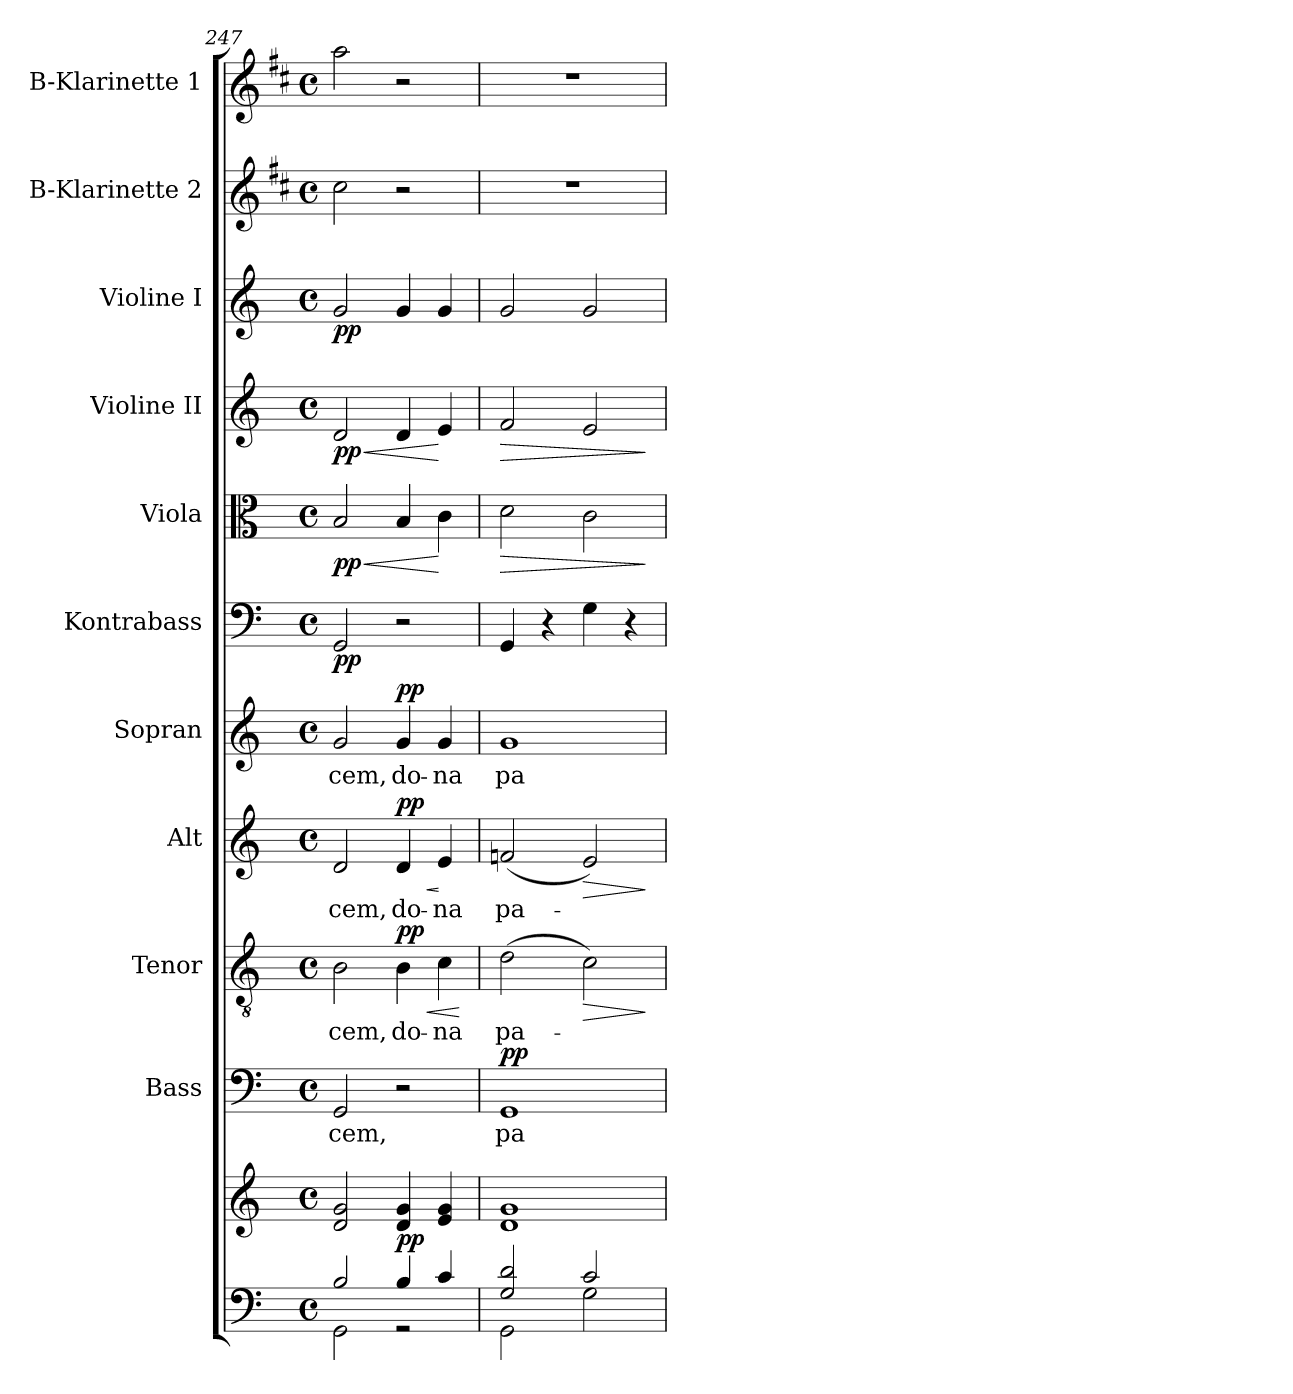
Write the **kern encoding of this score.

**kern	**kern	**dynam	**kern	**text	**dynam	**kern	**text	**dynam	**kern	**text	**dynam	**kern	**text	**dynam	**kern	**dynam	**kern	**dynam	**kern	**dynam	**kern	**dynam	**kern	**kern
*part11	*part11	*part11	*part10	*part10	*part10	*part9	*part9	*part9	*part8	*part8	*part8	*part7	*part7	*part7	*part6	*part6	*part5	*part5	*part4	*part4	*part3	*part3	*part2	*part1
*staff12	*staff11	*staff11/12	*staff10	*staff10	*staff10	*staff9	*staff9	*staff9	*staff8	*staff8	*staff8	*staff7	*staff7	*staff7	*staff6	*staff6	*staff5	*staff5	*staff4	*staff4	*staff3	*staff3	*staff2	*staff1
*	*	*	*I"Bass	*	*	*I"Tenor	*	*	*I"Alt	*	*	*I"Sopran	*	*	*I"Kontrabass	*	*I"Viola	*	*I"Violine II	*	*I"Violine I	*	*I"B-Klarinette 2	*I"B-Klarinette 1
*	*	*	*I'B.	*	*	*I'T.	*	*	*I'A.	*	*	*I'S.	*	*	*I'Kb.	*	*I'Vla.	*	*I'Vl. II	*	*I'Vl. I	*	*I'B Kl. 2	*I'B Kl. 1
*clefF4	*clefG2	*	*clefF4	*	*	*clefGv2	*	*	*clefG2	*	*	*clefG2	*	*	*clefF4	*	*clefC3	*	*clefG2	*	*clefG2	*	*clefG2	*clefG2
*	*	*	*	*	*	*	*	*	*	*	*	*	*	*	*ITrd7c12	*	*	*	*	*	*	*	*ITrd1c2	*ITrd1c2
*k[]	*k[]	*	*k[]	*	*	*k[]	*	*	*k[]	*	*	*k[]	*	*	*k[]	*	*k[]	*	*k[]	*	*k[]	*	*k[]	*k[]
*C:	*C:	*	*C:	*	*	*C:	*	*	*C:	*	*	*C:	*	*	*C:	*	*C:	*	*C:	*	*C:	*	*C:	*C:
*M4/4	*M4/4	*	*M4/4	*	*	*M4/4	*	*	*M4/4	*	*	*M4/4	*	*	*M4/4	*	*M4/4	*	*M4/4	*	*M4/4	*	*M4/4	*M4/4
*met(c)	*met(c)	*	*met(c)	*	*	*met(c)	*	*	*met(c)	*	*	*met(c)	*	*	*met(c)	*	*met(c)	*	*met(c)	*	*met(c)	*	*met(c)	*met(c)
=247	=247	=247	=247	=247	=247	=247	=247	=247	=247	=247	=247	=247	=247	=247	=247	=247	=247	=247	=247	=247	=247	=247	=247	=247
*^	*	*	*	*	*	*	*	*	*	*	*	*	*	*	*	*	*	*	*	*	*	*	*	*
!	!	!	!	!	!LO:LY:b	!	!	!LO:LY:b	!	!	!LO:LY:b	!	!	!LO:LY:b	!	!	!LO:DY:b	!	!LO:HP:b	!	!LO:HP:b	!	!	!	!
!	!	!	!	!	!	!	!	!	!	!	!	!	!	!	!	!	!	!	!LO:DY:n=1:b	!	!LO:DY:n=1:b	!	!LO:DY:b	!	!
2B/	2GG\	2d/ 2g/	.	2GG/	-cem,	.	2B\	-cem,	.	2d/	-cem,	.	2g/	-cem,	.	2GGG/	pp	2B/	< pp	2d/	< pp	2g/	pp	2b\	2gg\
!	!	!	!LO:DY:b	!	!	!	!	!LO:LY:b	!LO:HP:b	!	!LO:LY:b	!LO:HP:b	!	!LO:LY:b	!	!	!	!	!	!	!	!	!	!	!
!	!	!	!	!	!	!	!	!	!LO:DY:n=1:a	!	!	!LO:DY:n=1:a	!	!	!LO:DY:a	!	!	!	!	!	!	!	!	!	!
4B/	2rGG	4d/ 4g/	pp	2r	.	.	4B\	do-	< pp	4d/	do-	< pp	4g/	do-	pp	2r	.	4B/	.	4d/	.	4g/	.	2r	2r
!	!	!	!	!	!	!	!	!LO:LY:b	!	!	!LO:LY:b	!	!	!LO:LY:b	!	!	!	!	!	!	!	!	!	!	!
4c/	.	4e/ 4g/	.	.	.	.	4c\	-na	.	4e/	-na	[	4g/	-na	.	.	.	4c\	[	4e/	[	4g/	.	.	.
*v	*v	*	*	*	*	*	*	*	*	*	*	*	*	*	*	*	*	*	*	*	*	*	*	*	*
.	.	.	.	.	.	.	.	[	.	.	.	.	.	.	.	.	.	.	.	.	.	.	.	.
=248	=248	=248	=248	=248	=248	=248	=248	=248	=248	=248	=248	=248	=248	=248	=248	=248	=248	=248	=248	=248	=248	=248	=248	=248
*^	*	*	*	*	*	*	*	*	*	*	*	*	*	*	*	*	*	*	*	*	*	*	*	*
!	!	!	!	!	!LO:LY:b	!LO:DY:a	!	!LO:LY:b	!	!	!LO:LY:b	!	!	!LO:LY:b	!	!	!	!	!LO:HP:b	!	!LO:HP:b	!	!	!	!
2G/ 2d/	2GG\	1d 1g	.	1GG	pa-	pp	(>2d\	pa-	.	(<2fn/	pa-	.	1g	pa-	.	4GGG/	.	2d\	>	2f/	>	2g/	.	1r	1r
.	.	.	.	.	.	.	.	.	.	.	.	.	.	.	.	4r	.	.	.	.	.	.	.	.	.
!	!	!	!	!	!	!	!	!	!LO:HP:b	!	!	!LO:HP:b	!	!	!	!	!	!	!	!	!	!	!	!	!
2c/	2G\	.	.	.	.	.	2c\)	.	>	2e/)	.	>	.	.	.	4GG\	.	2c\	.	2e/	.	2g/	.	.	.
.	.	.	.	.	.	.	.	.	.	.	.	.	.	.	.	4r	.	.	.	.	.	.	.	.	.
*v	*v	*	*	*	*	*	*	*	*	*	*	*	*	*	*	*	*	*	*	*	*	*	*	*	*
.	.	.	.	.	.	.	.	]	.	.	]	.	.	.	.	.	.	]	.	]	.	.	.	.
=	=	=	=	=	=	=	=	=	=	=	=	=	=	=	=	=	=	=	=	=	=	=	=	=
*-	*-	*-	*-	*-	*-	*-	*-	*-	*-	*-	*-	*-	*-	*-	*-	*-	*-	*-	*-	*-	*-	*-	*-	*-
